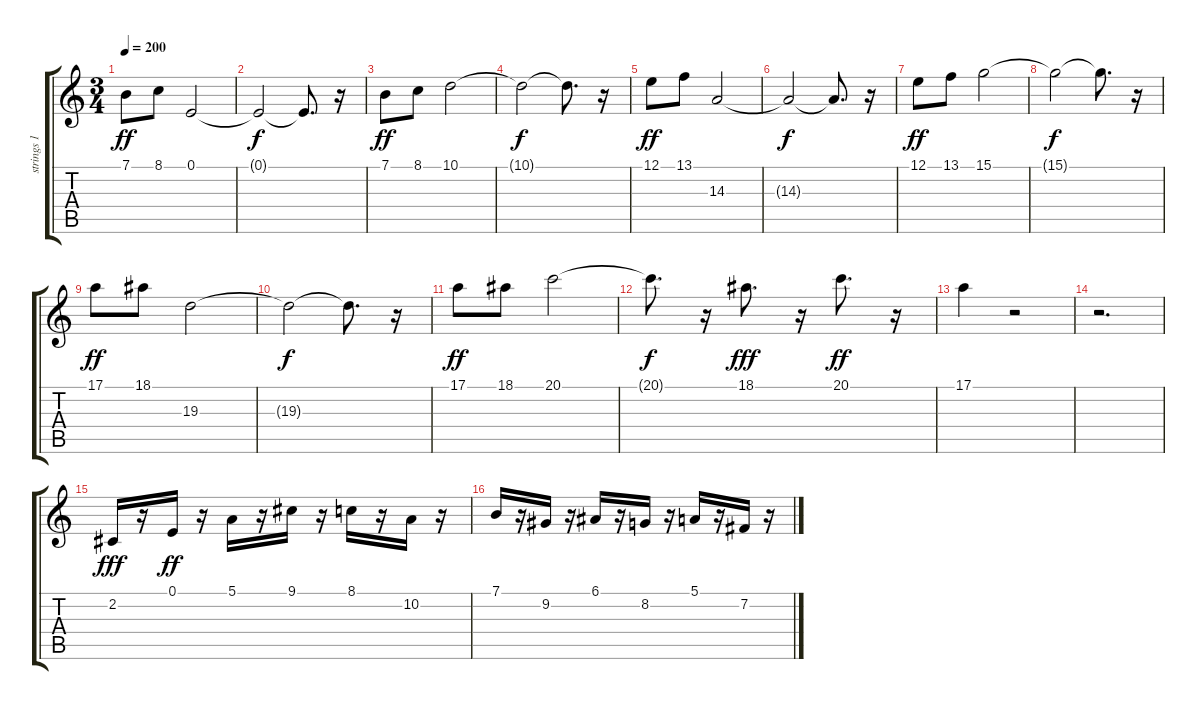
\track (" strings 1" " strings 1") {instrument stringensemble1}
\staff {score tabs}
\tuning (E4 B3 G3 D3 A2 E2) {hide}
\ts (3 4)
\tempo 200
\clef g2
\ks c
7.1.8{dy ff} 8.1.8 0.1.2 |
0.1{t}.2{dy f} 0.1{t}.8{d} r.16 |
7.1.8{dy ff} 8.1.8 10.1.2 |
10.1{t}.2{dy f} 10.1{t}.8{d} r.16 |
12.1.8{dy ff} 13.1.8 14.3.2 |
14.3{t}.2{dy f} 14.3{t}.8{d} r.16 |
12.1.8{dy ff} 13.1.8 15.1.2 |
15.1{t}.2{dy f} 15.1{t}.8{d} r.16 |
17.1.8{dy ff} 18.1.8 19.3.2 |
19.3{t}.2{dy f} 19.3{t}.8{d} r.16 |
17.1.8{dy ff} 18.1.8 20.1.2 |
20.1{t}.8{d dy f} r.16 18.1.8{d dy fff} r.16 20.1.8{d dy ff} r.16 |
17.1.4 r.2 |
r.2{d} |
2.2.16{dy fff} r.16 0.1.16{dy ff} r.16 5.1.16 r.16 9.1.16 r.16 8.1.16 r.16 10.2.16 r.16 |
7.1.16 r.16 9.2.16 r.16 6.1.16 r.16 8.2.16 r.16 5.1.16 r.16 7.2.16 r.16
